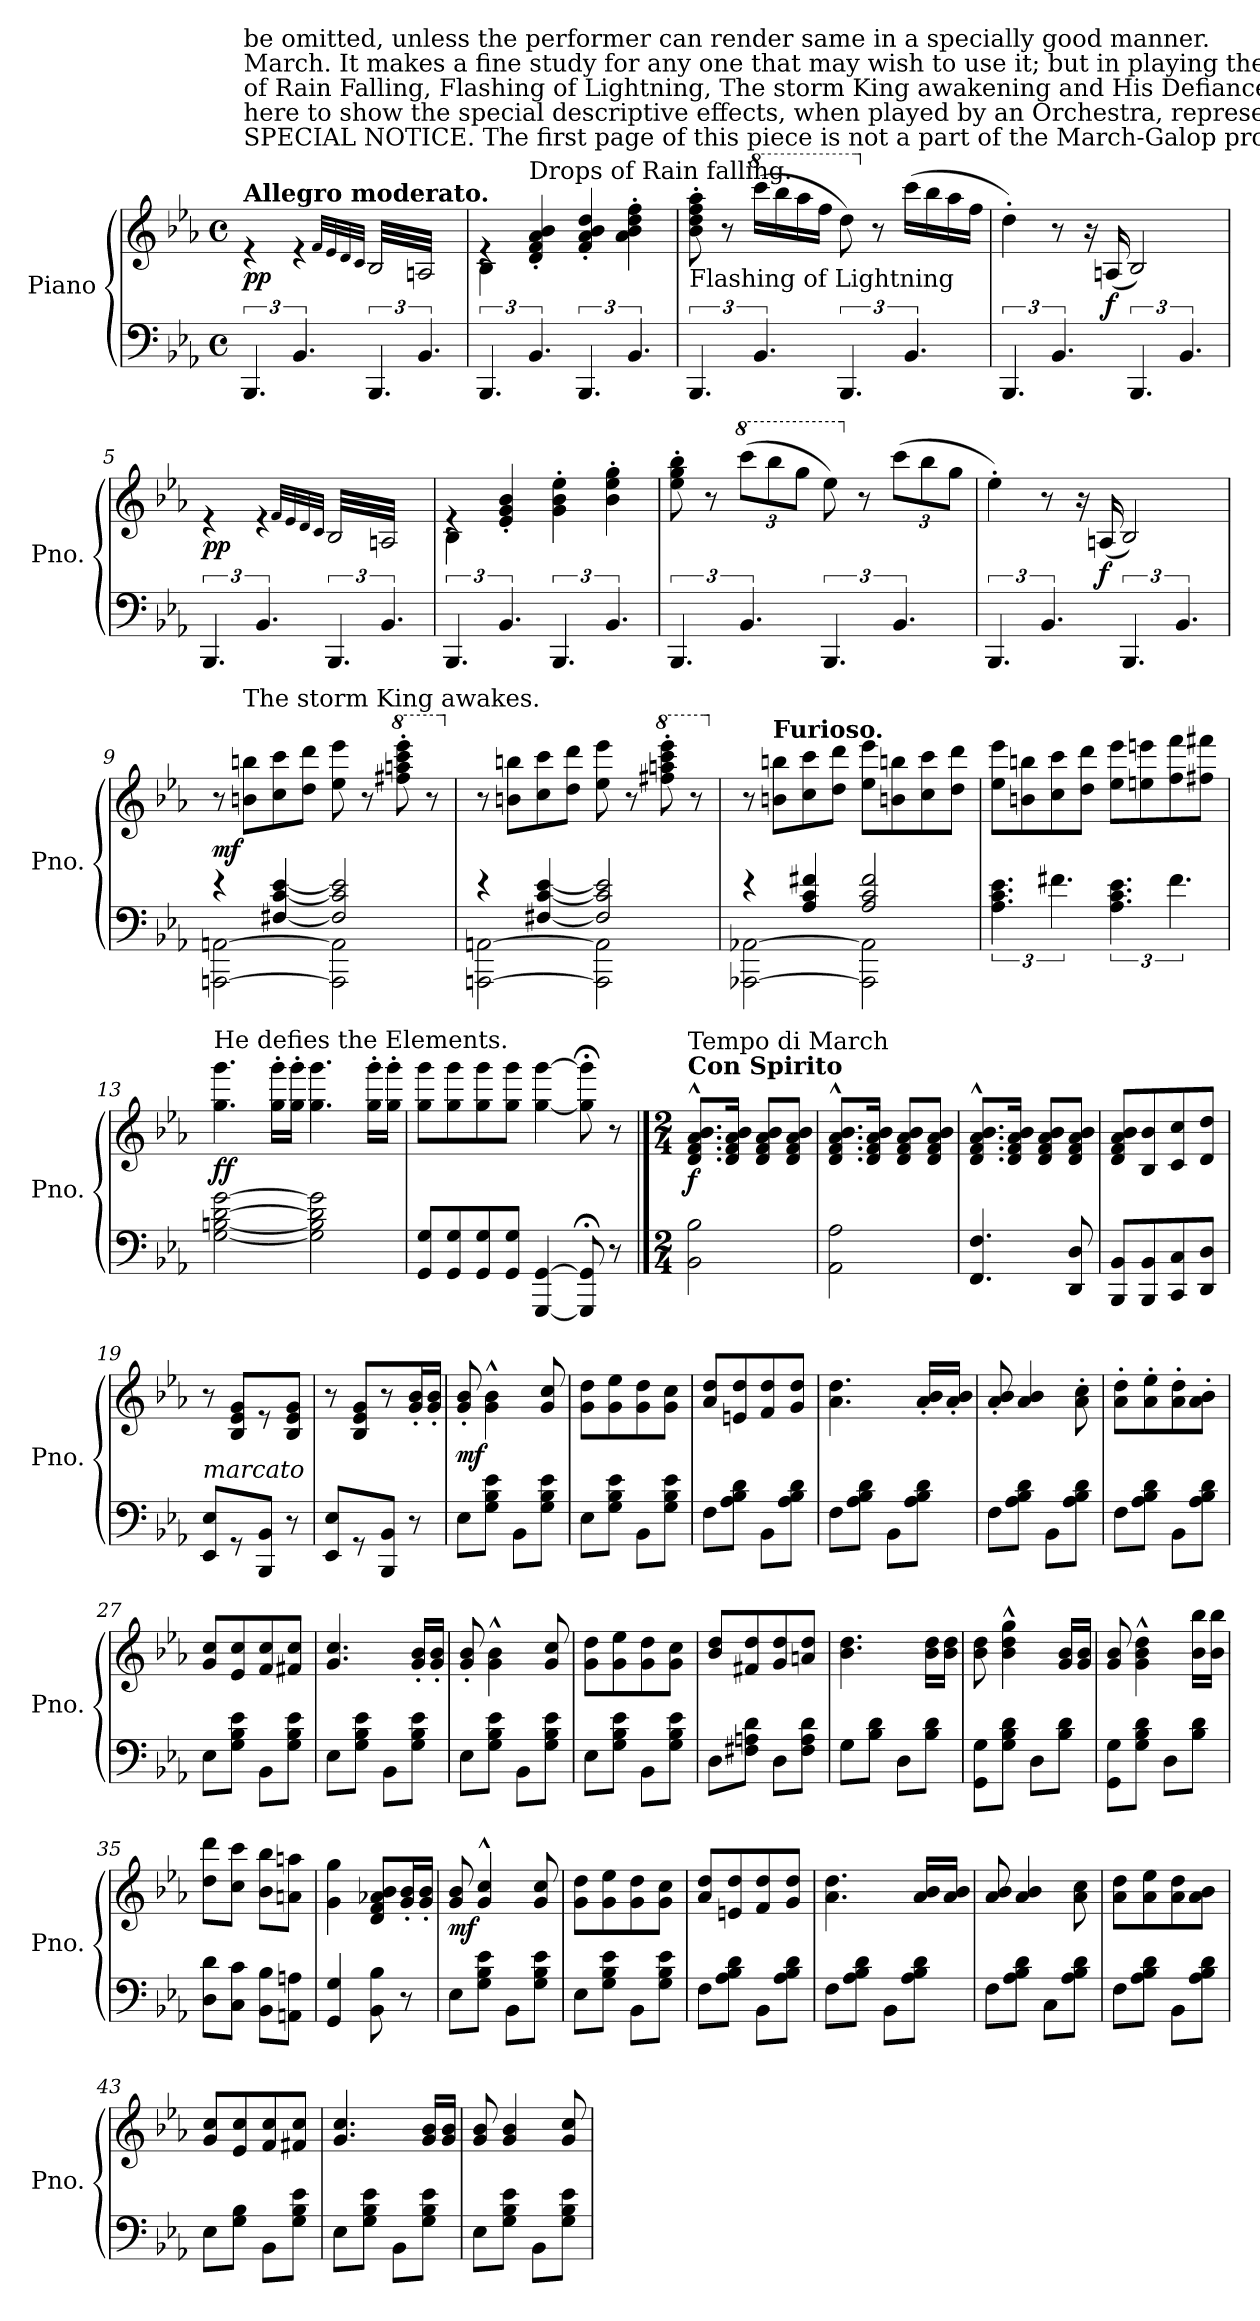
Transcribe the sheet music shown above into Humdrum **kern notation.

**kern	**kern	**dynam
*part1	*part1	*part1
*staff2	*staff1	*staff1/2
*I"Piano	*	*
*I'Pno.	*	*
*clefF4	*clefG2	*
*k[b-e-a-]	*k[b-e-a-]	*
*M4/4	*M4/4	*
*met(c)	*met(c)	*
=1	=1	=1
!	!LO:TX:a:t=SPECIAL NOTICE. The first page of this piece is not a part of the March-Galop proper, but is simply introduced	!
!	!LO:TX:a:t=here to show the special descriptive effects, when played by an Orchestra, representing Distant rumbling of thunder, Drops	!
!	!LO:TX:a:t=of Rain Falling, Flashing of Lightning, The storm King awakening and His Defiance of The Elements, which leads up to the	!
!	!LO:TX:a:t=March. It makes a fine study for any one that may wish to use it; but in playing the March we would advise that this first page	!
!	!LO:TX:a:t=be omitted, unless the performer can render same in a specially good manner.	!
!	!LO:TX:a:B:t=Allegro moderato.	!
!	!	!LO:DY:b
6.BBB-/	4re	pp
6.BB-/	4re	.
.	32qf/LLL	.
.	32qe-/	.
.	32qd/	.
.	32qc/JJJ	.
!	!LO:TX:a:t=Distant rumbling of thunder	!
*	*tremolo	*
6.BBB-/	32B-!/LLL	.
.	32An!/	.
.	32B-!/	.
.	32An!/	.
.	32B-!/	.
.	32An!/	.
.	32B-!/	.
.	32An!/	.
6.BB-/	32B-!/	.
.	32An!/	.
.	32B-!/	.
.	32An!/	.
.	32B-!/	.
.	32An!/	.
.	32B-!/	.
.	32An!/JJJ	.
*	*Xtremolo	*
=2	=2	=2
*	*^	*
6.BBB-/	4re	4B-!\	.
.	.	.	.
.	.	.	.
.	.	.	.
.	.	.	.
.	.	.	.
.	.	.	.
.	.	.	.
!	!LO:TX:a:t=Drops of Rain falling.	!	!
6.BB-/	4d/' 4f/' 4a-/' 4b-/'	2.ryy	.
6.BBB-/	4f/' 4a-/' 4b-/' 4dd/'	.	.
6.BB-/	4a-\' 4b-\' 4dd\' 4ff\'	.	.
*	*v	*v	*
=3	=3	=3
!	!LO:TX:b:t=Flashing of Lightning	!
6.BBB-/	8b-\' 8dd\' 8ff\' 8aa-\'	.
.	8r	.
*	*8va	*
6.BB-/	(>16cccc\LL	.
.	16bbb-\	.
.	16aaa-\	.
.	16fff\JJ	.
6.BBB-/	8ddd\)	.
*	*X8va	*
.	8r	.
6.BB-/	(>16ccc\LL	.
.	16bb-\	.
.	16aa-\	.
.	16ff\JJ	.
!!LO:LB:g=z
=4	=4	=4
6.BBB-/	4dd'\)	.
6.BB-/	8r	.
.	16r	.
!	!	!LO:DY:b
.	(<16An/	f
6.BBB-/	2B-/)	.
6.BB-/	.	.
=5	=5	=5
!	!	!LO:DY:b
6.BBB-/	4re	pp
6.BB-/	4re	.
.	32qf/LLL	.
.	32qe-/	.
.	32qd/	.
.	32qc/JJJ	.
*	*tremolo	*
6.BBB-/	32B-!/LLL	.
.	32An!/	.
.	32B-!/	.
.	32An!/	.
.	32B-!/	.
.	32An!/	.
.	32B-!/	.
.	32An!/	.
6.BB-/	32B-!/	.
.	32An!/	.
.	32B-!/	.
.	32An!/	.
.	32B-!/	.
.	32An!/	.
.	32B-!/	.
.	32An!/JJJ	.
*	*Xtremolo	*
=6	=6	=6
*	*^	*
6.BBB-/	4re	4B-\	.
.	.	.	.
.	.	.	.
.	.	.	.
.	.	.	.
.	.	.	.
.	.	.	.
.	.	.	.
6.BB-/	4e-/' 4g/' 4b-/'	2.ryy	.
6.BBB-/	4g\' 4b-\' 4ee-\'	.	.
6.BB-/	4b-\' 4ee-\' 4gg\'	.	.
*	*v	*v	*
=7	=7	=7
6.BBB-/	8ee-\' 8gg\' 8bb-\'	.
.	8r	.
*	*8va	*
*	*Xbrackettup	*
6.BB-/	(>12cccc\L	.
.	12bbb-\	.
.	12ggg\J	.
6.BBB-/	8eee-\)	.
*	*X8va	*
.	8r	.
6.BB-/	(>12ccc\L	.
.	12bb-\	.
.	12gg\J	.
!!LO:LB:g=z
=8	=8	=8
6.BBB-/	4ee-'\)	.
6.BB-/	8r	.
.	16r	.
!	!	!LO:DY:b
.	(<16An/	f
6.BBB-/	2B-/)	.
6.BB-/	.	.
=9	=9	=9
*^	*	*
!	!	!	!LO:DY:b
[2AAAn\ [2AAn\	4re	8r	mf
!	!	!LO:TX:a:t=The storm King awakes.	!
.	.	8bn\ 8bbn\L	.
.	[4F#X/ [4c/ [4e-/	8cc\ 8ccc\	.
.	.	8dd\ 8ddd\J	.
2AAA\] 2AA\]	2F#/] 2c/] 2e-/]	8ee-\ 8eee-\	.
.	.	8r	.
*	*	*8va	*
.	.	8fff#X\' 8aaan\' 8cccc\' 8eeee-\'	.
.	.	8r	.
=10	=10	=10	=10
*	*	*X8va	*
[2AAAn\ [2AAn\	4re	8r	.
.	.	8bn\ 8bbn\L	.
.	[4F#X/ [4c/ [4e-/	8cc\ 8ccc\	.
.	.	8dd\ 8ddd\J	.
2AAA\] 2AA\]	2F#/] 2c/] 2e-/]	8ee-\ 8eee-\	.
.	.	8r	.
*	*	*8va	*
.	.	8fff#X\' 8aaan\' 8cccc\' 8eeee-\'	.
.	.	8r	.
=11	=11	=11	=11
*	*	*X8va	*
[2AAA-X\ [2AA-X\	4re	8r	.
!	!	!LO:TX:B:t=Furioso.	!
.	.	8bn\ 8bbn\L	.
.	4A-/ 4c/ 4f#X/	8cc\ 8ccc\	.
.	.	8dd\ 8ddd\J	.
2AAA-\] 2AA-\]	2A-/ 2c/ 2f#/	8ee-\ 8eee-\L	.
.	.	8bn\ 8bbn\	.
.	.	8cc\ 8ccc\	.
.	.	8dd\ 8ddd\J	.
*v	*v	*	*
!!LO:PB:g=z
=12	=12	=12
6.A-\ 6.c\ 6.e-\	8ee-\ 8eee-\L	.
.	8bn\ 8bbn\	.
6.f#X\	8cc\ 8ccc\	.
.	8dd\ 8ddd\J	.
6.A-\ 6.c\ 6.e-\	8ee-\ 8eee-\L	.
.	8een\ 8eeen\	.
6.f#\	8ff\ 8fff\	.
.	8ff#X\ 8fff#X\J	.
=13	=13	=13
!	!LO:TX:a:t=He defies the Elements.	!
!	!	!LO:DY:b
[2G\ [2Bn\ [2d\ [2g\	4.gg\ 4.ggg\	ff
.	16gg\' 16ggg\'LL	.
.	16gg\' 16ggg\'JJ	.
2G\] 2B\] 2d\] 2g\]	4.gg\ 4.ggg\	.
.	16gg\' 16ggg\'LL	.
.	16gg\' 16ggg\'JJ	.
=14	=14	=14
8GG/ 8G/L	8gg\ 8ggg\L	.
8GG/ 8G/	8gg\ 8ggg\	.
8GG/ 8G/	8gg\ 8ggg\	.
8GG/ 8G/J	8gg\ 8ggg\J	.
[4GGG/ [4GG/	[4gg\ [4ggg\	.
8GGG/];< 8GG/];<	8gg\];< 8ggg\];<	.
8r	8r	.
!!LO:PB:g=z
==15	==15	==15
*M2/4	*M2/4	*
!	!LO:TX:a:B:t=Con Spirito	!
!	!LO:TX:a:t=Tempo di March	!
!	!	!LO:DY:b
2BB-\ 2B-\	8.d/^^ 8.f/^^ 8.a-/^^ 8.b-/^^L	f
.	16d/ 16f/ 16a-/ 16b-/Jk	.
.	8d/ 8f/ 8a-/ 8b-/L	.
.	8d/ 8f/ 8a-/ 8b-/J	.
=16	=16	=16
2AA-\ 2A-\	8.d/^^ 8.f/^^ 8.a-/^^ 8.b-/^^L	.
.	16d/ 16f/ 16a-/ 16b-/Jk	.
.	8d/ 8f/ 8a-/ 8b-/L	.
.	8d/ 8f/ 8a-/ 8b-/J	.
=17	=17	=17
4.FF/ 4.F/	8.d/^^ 8.f/^^ 8.a-/^^ 8.b-/^^L	.
.	16d/ 16f/ 16a-/ 16b-/Jk	.
.	8d/ 8f/ 8a-/ 8b-/L	.
8DD/ 8D/	8d/ 8f/ 8a-/ 8b-/J	.
=18	=18	=18
8BBB-/ 8BB-/L	8d/ 8f/ 8a-/ 8b-/L	.
8BBB-/ 8BB-/	8B-/ 8b-/	.
8CC/ 8C/	8c/ 8cc/	.
8DD/ 8D/J	8d/ 8dd/J	.
!!LO:LB:g=z
=19	=19	=19
!LO:TX:a:i:t=marcato	!	!
8EE-/ 8E-/L	8r	.
8r	8B-/ 8e-/ 8g/L	.
8BBB-/ 8BB-/J	8r	.
8r	8B-/ 8e-/ 8g/J	.
=20	=20	=20
8EE-/ 8E-/L	8r	.
8r	8B-/ 8e-/ 8g/L	.
8BBB-/ 8BB-/J	8r	.
8r	16g/' 16b-/'L	.
.	16g/' 16b-/'JJ	.
=21	=21	=21
!	!	!LO:DY:b
8E-\L	8g/' 8b-/'	mf
8G\ 8B-\ 8e-\J	4g\^^ 4b-\^^	.
8BB-\L	.	.
8G\ 8B-\ 8e-\J	8g/ 8cc/	.
=22	=22	=22
8E-\L	8g\ 8dd\L	.
8G\ 8B-\ 8e-\J	8g\ 8ee-\	.
8BB-\L	8g\ 8dd\	.
8G\ 8B-\ 8e-\J	8g\ 8cc\J	.
!!LO:LB:g=z
=23	=23	=23
8F\L	8a-/ 8dd/L	.
8A-\ 8B-\ 8d\J	8en/ 8dd/	.
8BB-\L	8f/ 8dd/	.
8A-\ 8B-\ 8d\J	8g/ 8dd/J	.
=24	=24	=24
8F\L	4.a-\ 4.dd\	.
8A-\ 8B-\ 8d\J	.	.
8BB-\L	.	.
8A-\ 8B-\ 8d\J	16a-/' 16b-/'LL	.
.	16a-/' 16b-/'JJ	.
=25	=25	=25
8F\L	8a-/' 8b-/'	.
8A-\ 8B-\ 8d\J	4a-/ 4b-/	.
8BB-\L	.	.
8A-\ 8B-\ 8d\J	8a-\' 8cc\'	.
=26	=26	=26
8F\L	8a-\' 8dd\'L	.
8A-\ 8B-\ 8d\J	8a-\' 8ee-\'	.
8BB-\L	8a-\' 8dd\'	.
8A-\ 8B-\ 8d\J	8a-\' 8b-\'J	.
=27	=27	=27
8E-\L	8g/ 8cc/L	.
8G\ 8B-\ 8e-\J	8e-/ 8cc/	.
8BB-\L	8f/ 8cc/	.
8G\ 8B-\ 8e-\J	8f#X/ 8cc/J	.
!!LO:LB:g=z
=28	=28	=28
8E-\L	4.g/ 4.cc/	.
8G\ 8B-\ 8e-\J	.	.
8BB-\L	.	.
8G\ 8B-\ 8e-\J	16g/' 16b-/'LL	.
.	16g/' 16b-/'JJ	.
=29	=29	=29
8E-\L	8g/' 8b-/'	.
8G\ 8B-\ 8e-\J	4g\^^ 4b-\^^	.
8BB-\L	.	.
8G\ 8B-\ 8e-\J	8g/ 8cc/	.
=30	=30	=30
8E-\L	8g\ 8dd\L	.
8G\ 8B-\ 8e-\J	8g\ 8ee-\	.
8BB-\L	8g\ 8dd\	.
8G\ 8B-\ 8e-\J	8g\ 8cc\J	.
=31	=31	=31
8D\L	8b-/ 8dd/L	.
8F#X\ 8An\ 8d\J	8f#X/ 8dd/	.
8D\L	8g/ 8dd/	.
8F#\ 8A\ 8d\J	8an/ 8dd/J	.
=32	=32	=32
8G\L	4.b-\ 4.dd\	.
8B-\ 8d\J	.	.
8D\L	.	.
8B-\ 8d\J	16b-\ 16dd\LL	.
.	16b-\ 16dd\JJ	.
!!LO:LB:g=z
=33	=33	=33
8GG\ 8G\L	8b-\ 8dd\	.
8G\ 8B-\ 8d\J	4b-\^^ 4dd\^^ 4gg\^^	.
8D\L	.	.
8B-\ 8d\J	16g/ 16b-/LL	.
.	16g/ 16b-/JJ	.
=34	=34	=34
8GG\ 8G\L	8g/ 8b-/	.
8G\ 8B-\ 8d\J	4g\^^ 4b-\^^ 4dd\^^	.
8D\L	.	.
8B-\ 8d\J	16b-\ 16bb-\LL	.
.	16b-\ 16bb-\JJ	.
=35	=35	=35
8D\ 8d\L	8dd\ 8ddd\L	.
8C\ 8c\J	8cc\ 8ccc\J	.
8BB-\ 8B-\L	8b-\ 8bb-\L	.
8AAn\ 8An\J	8an\ 8aan\J	.
=36	=36	=36
4GG/ 4G/	4g\ 4gg\	.
8BB-\ 8B-\	8d/ 8f/ 8a-X/ 8b-/L	.
8r	16g/' 16b-/'L	.
.	16g/' 16b-/'JJ	.
!!LO:PB:g=z
=37	=37	=37
!	!	!LO:DY:b
8E-\L	8g/ 8b-/	mf
8G\ 8B-\ 8e-\J	4g/^^ 4cc/^^	.
8BB-\L	.	.
8G\ 8B-\ 8e-\J	8g/ 8cc/	.
=38	=38	=38
8E-\L	8g\ 8dd\L	.
8G\ 8B-\ 8e-\J	8g\ 8ee-\	.
8BB-\L	8g\ 8dd\	.
8G\ 8B-\ 8e-\J	8g\ 8cc\J	.
=39	=39	=39
8F\L	8a-/ 8dd/L	.
8A-\ 8B-\ 8d\J	8en/ 8dd/	.
8BB-\L	8f/ 8dd/	.
8A-\ 8B-\ 8d\J	8g/ 8dd/J	.
=40	=40	=40
8F\L	4.a-\ 4.dd\	.
8A-\ 8B-\ 8d\J	.	.
8BB-\L	.	.
8A-\ 8B-\ 8d\J	16a-/ 16b-/LL	.
.	16a-/ 16b-/JJ	.
=41	=41	=41
8F\L	8a-/ 8b-/	.
8A-\ 8B-\ 8d\J	4a-/ 4b-/	.
8C\L	.	.
8A-\ 8B-\ 8d\J	8a-\ 8cc\	.
!!LO:LB:g=z
=42	=42	=42
8F\L	8a-\ 8dd\L	.
8A-\ 8B-\ 8d\J	8a-\ 8ee-\	.
8BB-\L	8a-\ 8dd\	.
8A-\ 8B-\ 8d\J	8a-\ 8b-\J	.
=43	=43	=43
8E-\L	8g/ 8cc/L	.
8G\ 8B-\J	8e-/ 8cc/	.
8BB-\L	8f/ 8cc/	.
8G\ 8B-\ 8e-\J	8f#X/ 8cc/J	.
=44	=44	=44
8E-\L	4.g/ 4.cc/	.
8G\ 8B-\ 8e-\J	.	.
8BB-\L	.	.
8G\ 8B-\ 8e-\J	16g/ 16b-/LL	.
.	16g/ 16b-/JJ	.
=45	=45	=45
8E-\L	8g/ 8b-/	.
8G\ 8B-\ 8e-\J	4g/ 4b-/	.
8BB-\L	.	.
8G\ 8B-\ 8e-\J	8g/ 8cc/	.
=	=	=
*-	*-	*-
